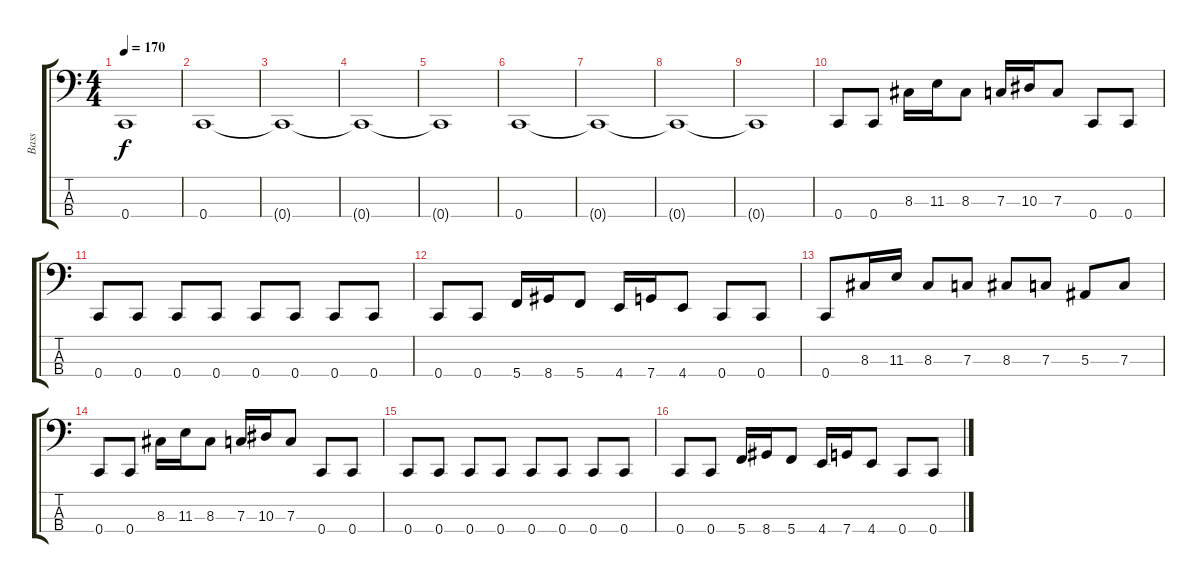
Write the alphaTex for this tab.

\track ("Bass" "Bass") {instrument electricbasspick}
\staff {score tabs}
\tuning (Eb2 Bb1 F1 C1) {hide}
\ts (4 4)
\tempo 170
\clef f4
\ks c
0.4{t}.1{dy f} |
0.4.1 |
0.4{t}.1 |
0.4{t}.1 |
0.4{t}.1 |
0.4.1 |
0.4{t}.1 |
0.4{t}.1 |
0.4{t}.1 |
0.4.8 0.4.8 8.3.16 11.3.16 8.3.8 7.3.16 10.3.16 7.3.8 0.4.8 0.4.8 |
0.4.8 0.4.8 0.4.8 0.4.8 0.4.8 0.4.8 0.4.8 0.4.8 |
0.4.8 0.4.8 5.4.16 8.4.16 5.4.8 4.4.16 7.4.16 4.4.8 0.4.8 0.4.8 |
0.4.8 8.3.16 11.3.16 8.3.8 7.3.8 8.3.8 7.3.8 5.3.8 7.3.8 |
0.4.8 0.4.8 8.3.16 11.3.16 8.3.8 7.3.16 10.3.16 7.3.8 0.4.8 0.4.8 |
0.4.8 0.4.8 0.4.8 0.4.8 0.4.8 0.4.8 0.4.8 0.4.8 |
0.4.8 0.4.8 5.4.16 8.4.16 5.4.8 4.4.16 7.4.16 4.4.8 0.4.8 0.4.8
